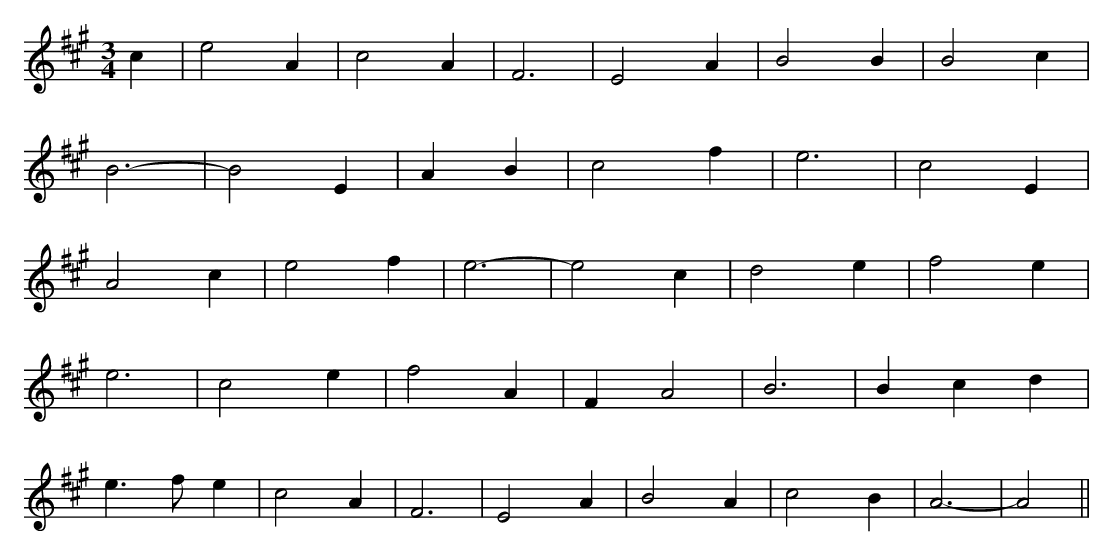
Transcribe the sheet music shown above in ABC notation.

X:1
M:3/4
K:A
c2|e4A2|c4A2|F6|E4A2|B4B2|B4c2|
B6-|B4E2|A2B2|c4f2|e6|c4E2|
A4c2|e4f2|e6-|e4c2|d4e2|f4e2|
e6|c4e2|f4 A2|F2 A4|B6|B2 c2 d2|
e3fe2|c4A2|F6|E4A2|B4A2|c4B2|A6-|A4||
